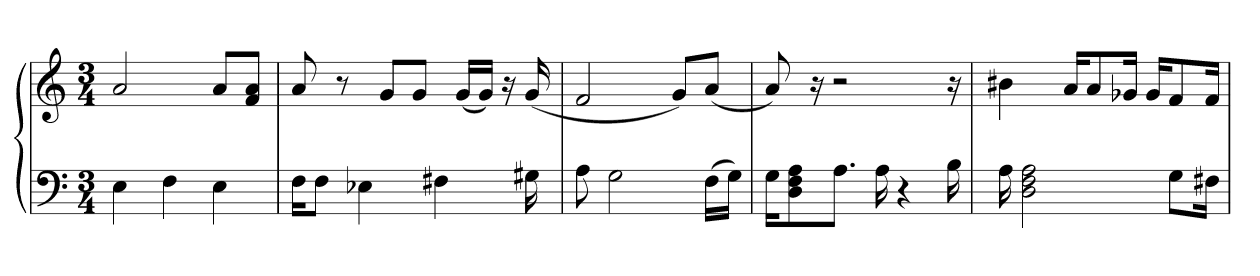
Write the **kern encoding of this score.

**kern	**kern
*part1	*part1
*staff2	*staff1
*clefF4	*clefG2
*k[]	*k[]
*M3/4	*M3/4
=1	=1
4E	2a
4F	.
4E	8a/L
.	8f/ 8a/J
=2	=2
16F\KL	8a
8F\J	.
.	8r
4E-X	.
.	8g/L
.	8g/J
4F#X	.
.	(16g/LL
.	16g/JJ)
.	16r
16G#X	(16g
=3	=3
8A	2f
2G	.
.	8g/L)
(16F\LL	(8a/J
16G\JJ)	.
=4	=4
16G\KL	8a)
8D\ 8F\ 8A\	.
.	16r
8.A\J	2r
16A	.
4r	.
16B	16r
=5	=5
16A	4b#X
2D 2F 2A	.
.	16a/KL
.	8a/
.	16g-X/Jk
.	16g-/KL
8G\L	8f/
16F#X\Jk	16f/Jk
=	=
*-	*-
